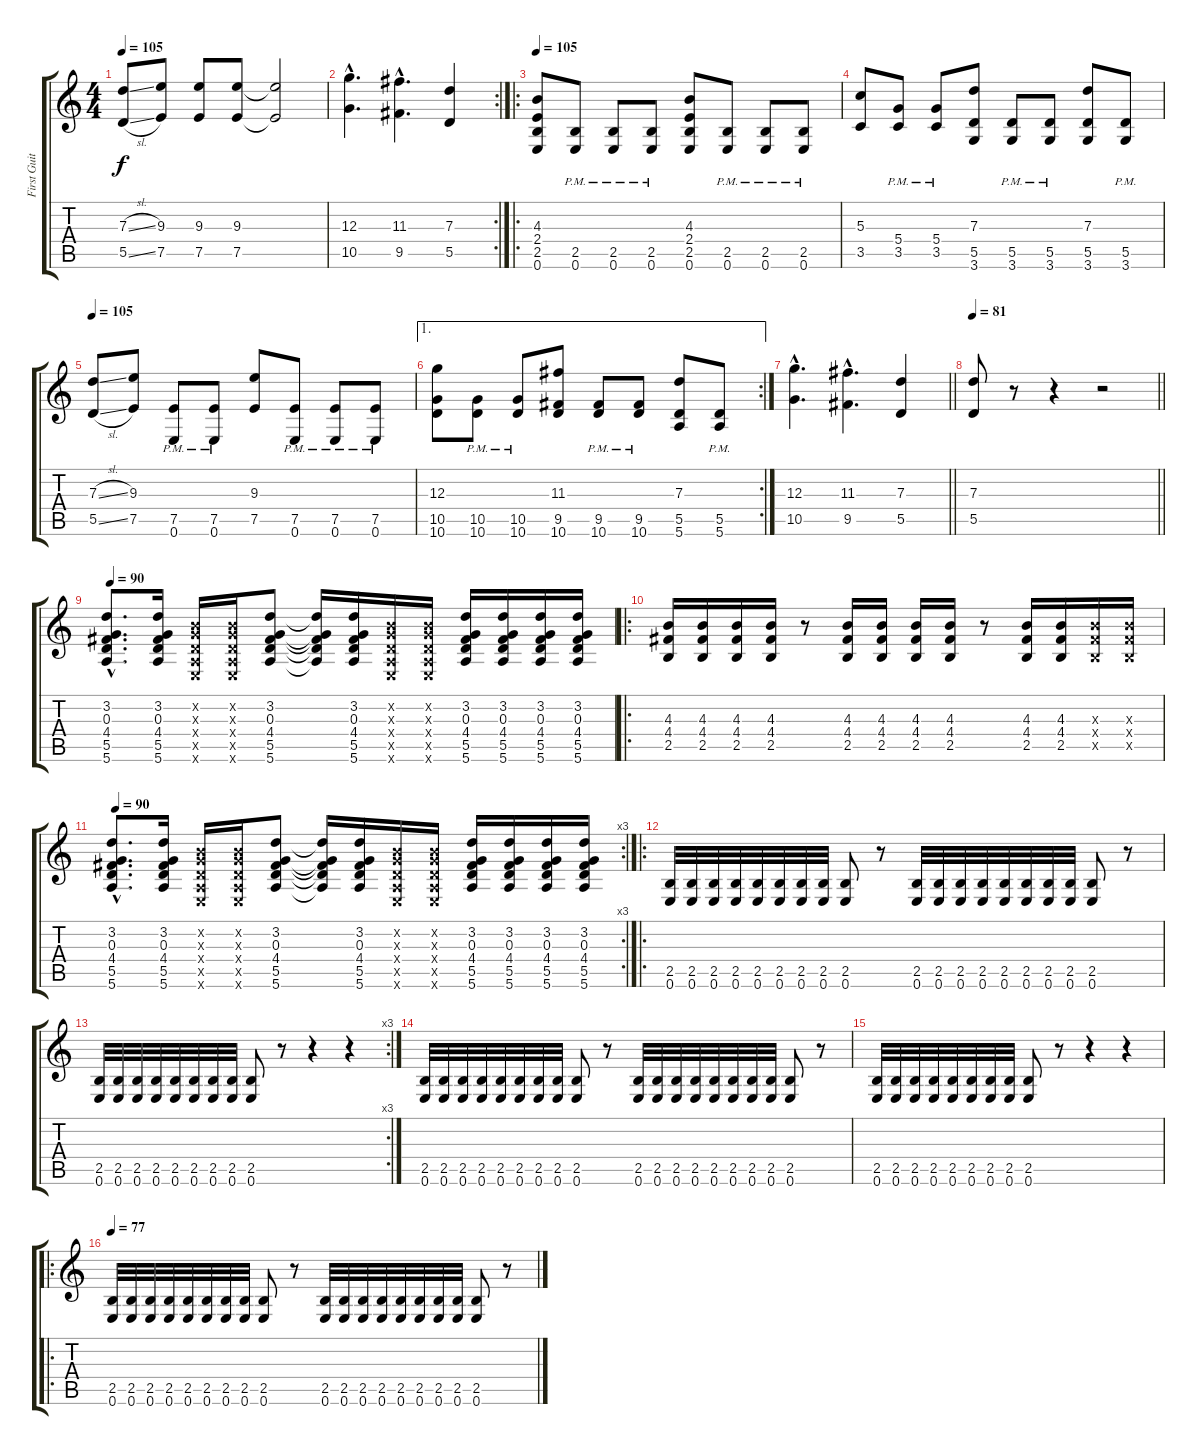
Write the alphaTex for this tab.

\track ("First Guitar" "First Guit") {instrument distortionguitar}
\staff {score tabs}
\tuning (E4 B3 G3 D3 A2 E2) {hide}
\ts (4 4)
\tempo 105
\clef g2
\ks c
(7.3{sl} 5.5{sl}).8{dy f} (9.3 7.5).8 (9.3 7.5).8 (9.3 7.5).8 (9.3{t} 7.5{t}).2 |
\rc 2
(12.3{hac} 10.5{hac}).4{d} (11.3{hac} 9.5{hac}).4{d} (7.3 5.5).4 |
\ro
\tempo 105
(4.3 2.4 2.5 0.6).8 (2.5{pm} 0.6{pm}).8 (2.5{pm} 0.6{pm}).8 (2.5{pm} 0.6{pm}).8 (4.3 2.4 2.5 0.6).8 (2.5{pm} 0.6{pm}).8 (2.5{pm} 0.6{pm}).8 (2.5{pm} 0.6{pm}).8 |
(5.3 3.5).8 (5.4{pm} 3.5{pm}).8 (5.4{pm} 3.5{pm}).8 (7.3 5.5 3.6).8 (5.5{pm} 3.6{pm}).8 (5.5{pm} 3.6{pm}).8 (7.3 5.5 3.6).8 (5.5{pm} 3.6{pm}).8 |
\tempo 105
(7.3{sl} 5.5{sl}).8 (9.3 7.5).8 (7.5{pm} 0.6{pm}).8 (7.5{pm} 0.6{pm}).8 (9.3 7.5).8 (7.5{pm} 0.6{pm}).8 (7.5{pm} 0.6{pm}).8 (7.5{pm} 0.6{pm}).8 |
\ae 1
\rc 2
(12.3 10.5 10.6).8 (10.5{pm} 10.6{pm}).8 (10.5{pm} 10.6{pm}).8 (11.3 9.5 10.6).8 (9.5{pm} 10.6{pm}).8 (9.5{pm} 10.6{pm}).8 (7.3 5.5 5.6).8 (5.5{pm} 5.6{pm}).8 |
\barLineRight lightlight
(12.3{hac} 10.5{hac}).4{d} (11.3{hac} 9.5{hac}).4{d} (7.3 5.5).4 |
\tempo 81
\barLineRight lightlight
(7.3 5.5).8 r.8 r.4 r.2 |
\tempo 90
(3.2{hac} 0.3{hac} 4.4{hac} 5.5{hac} 5.6{hac}).8{d instrument distortionguitar} (3.2 0.3 4.4 5.5 5.6).16 (0.2{x} 0.3{x} 0.4{x} 0.5{x} 0.6{x}).16 (0.2{x} 0.3{x} 0.4{x} 0.5{x} 0.6{x}).16 (3.2 0.3 4.4 5.5 5.6).8 (3.2{t} 0.3{t} 4.4{t} 5.5{t} 5.6{t}).16 (3.2 0.3 4.4 5.5 5.6).16 (0.2{x} 0.3{x} 0.4{x} 0.5{x} 0.6{x}).16 (0.2{x} 0.3{x} 0.4{x} 0.5{x} 0.6{x}).16 (3.2 0.3 4.4 5.5 5.6).16 (3.2 0.3 4.4 5.5 5.6).16 (3.2 0.3 4.4 5.5 5.6).16 (3.2 0.3 4.4 5.5 5.6).16 |
\ro
(4.3 4.4 2.5).16 (4.3 4.4 2.5).16 (4.3 4.4 2.5).16 (4.3 4.4 2.5).16 r.8 (4.3 4.4 2.5).16 (4.3 4.4 2.5).16 (4.3 4.4 2.5).16 (4.3 4.4 2.5).16 r.8 (4.3 4.4 2.5).16 (4.3 4.4 2.5).16 (4.3{x} 4.4{x} 2.5{x}).16 (4.3{x} 4.4{x} 2.5{x}).16 |
\rc 3
\tempo 90
(3.2{hac} 0.3{hac} 4.4{hac} 5.5{hac} 5.6{hac}).8{d instrument distortionguitar} (3.2 0.3 4.4 5.5 5.6).16 (0.2{x} 0.3{x} 0.4{x} 0.5{x} 0.6{x}).16 (0.2{x} 0.3{x} 0.4{x} 0.5{x} 0.6{x}).16 (3.2 0.3 4.4 5.5 5.6).8 (3.2{t} 0.3{t} 4.4{t} 5.5{t} 5.6{t}).16 (3.2 0.3 4.4 5.5 5.6).16 (0.2{x} 0.3{x} 0.4{x} 0.5{x} 0.6{x}).16 (0.2{x} 0.3{x} 0.4{x} 0.5{x} 0.6{x}).16 (3.2 0.3 4.4 5.5 5.6).16 (3.2 0.3 4.4 5.5 5.6).16 (3.2 0.3 4.4 5.5 5.6).16 (3.2 0.3 4.4 5.5 5.6).16 |
\ro
(2.5 0.6).32 (2.5 0.6).32 (2.5 0.6).32 (2.5 0.6).32 (2.5 0.6).32 (2.5 0.6).32 (2.5 0.6).32 (2.5 0.6).32 (2.5 0.6).8 r.8 (2.5 0.6).32 (2.5 0.6).32 (2.5 0.6).32 (2.5 0.6).32 (2.5 0.6).32 (2.5 0.6).32 (2.5 0.6).32 (2.5 0.6).32 (2.5 0.6).8 r.8 |
\rc 3
(2.5 0.6).32 (2.5 0.6).32 (2.5 0.6).32 (2.5 0.6).32 (2.5 0.6).32 (2.5 0.6).32 (2.5 0.6).32 (2.5 0.6).32 (2.5 0.6).8 r.8 r.4 r.4 |
(2.5 0.6).32 (2.5 0.6).32 (2.5 0.6).32 (2.5 0.6).32 (2.5 0.6).32 (2.5 0.6).32 (2.5 0.6).32 (2.5 0.6).32 (2.5 0.6).8 r.8 (2.5 0.6).32 (2.5 0.6).32 (2.5 0.6).32 (2.5 0.6).32 (2.5 0.6).32 (2.5 0.6).32 (2.5 0.6).32 (2.5 0.6).32 (2.5 0.6).8 r.8 |
(2.5 0.6).32 (2.5 0.6).32 (2.5 0.6).32 (2.5 0.6).32 (2.5 0.6).32 (2.5 0.6).32 (2.5 0.6).32 (2.5 0.6).32 (2.5 0.6).8 r.8 r.4 r.4 |
\ro
\tempo 77
(2.5 0.6).32 (2.5 0.6).32 (2.5 0.6).32 (2.5 0.6).32 (2.5 0.6).32 (2.5 0.6).32 (2.5 0.6).32 (2.5 0.6).32 (2.5 0.6).8 r.8 (2.5 0.6).32 (2.5 0.6).32 (2.5 0.6).32 (2.5 0.6).32 (2.5 0.6).32 (2.5 0.6).32 (2.5 0.6).32 (2.5 0.6).32 (2.5 0.6).8 r.8
